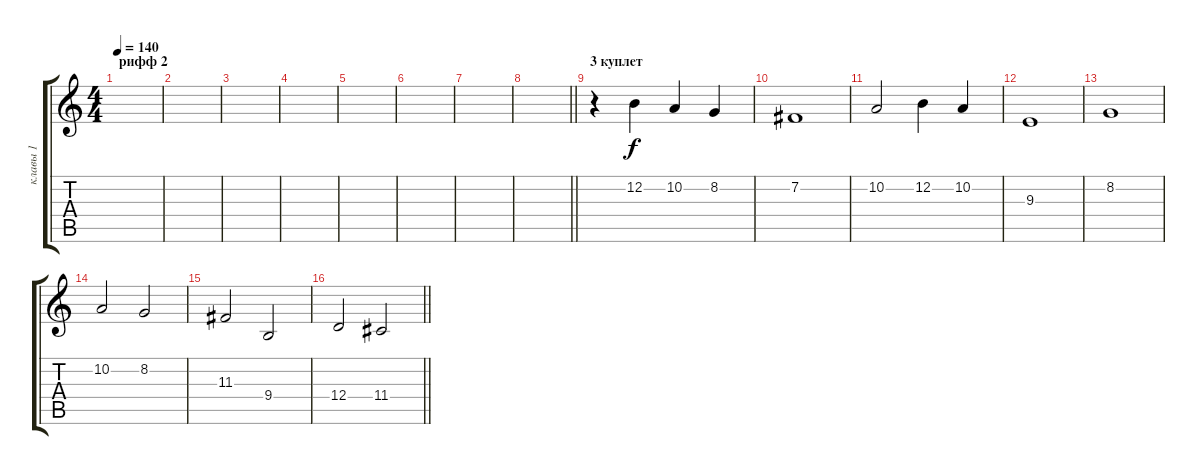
\track ("клавы 1" "клавы 1") {instrument flute}
\staff {score tabs}
\tuning (E4 B3 G3 D3 A2 E2) {hide}
\ts (4 4)
\section ("" "рифф 2")
\tempo 140
\clef g2
\ks c
|
|
|
|
|
|
|
\barLineRight lightlight
|
\section ("" "3 куплет")
r.4 12.2.4 10.2.4 8.2.4 |
7.2.1 |
10.2.2 12.2.4 10.2.4 |
9.3.1 |
8.2.1 |
10.2.2 8.2.2 |
11.3.2 9.4.2 |
\barLineRight lightlight
12.4.2 11.4.2
